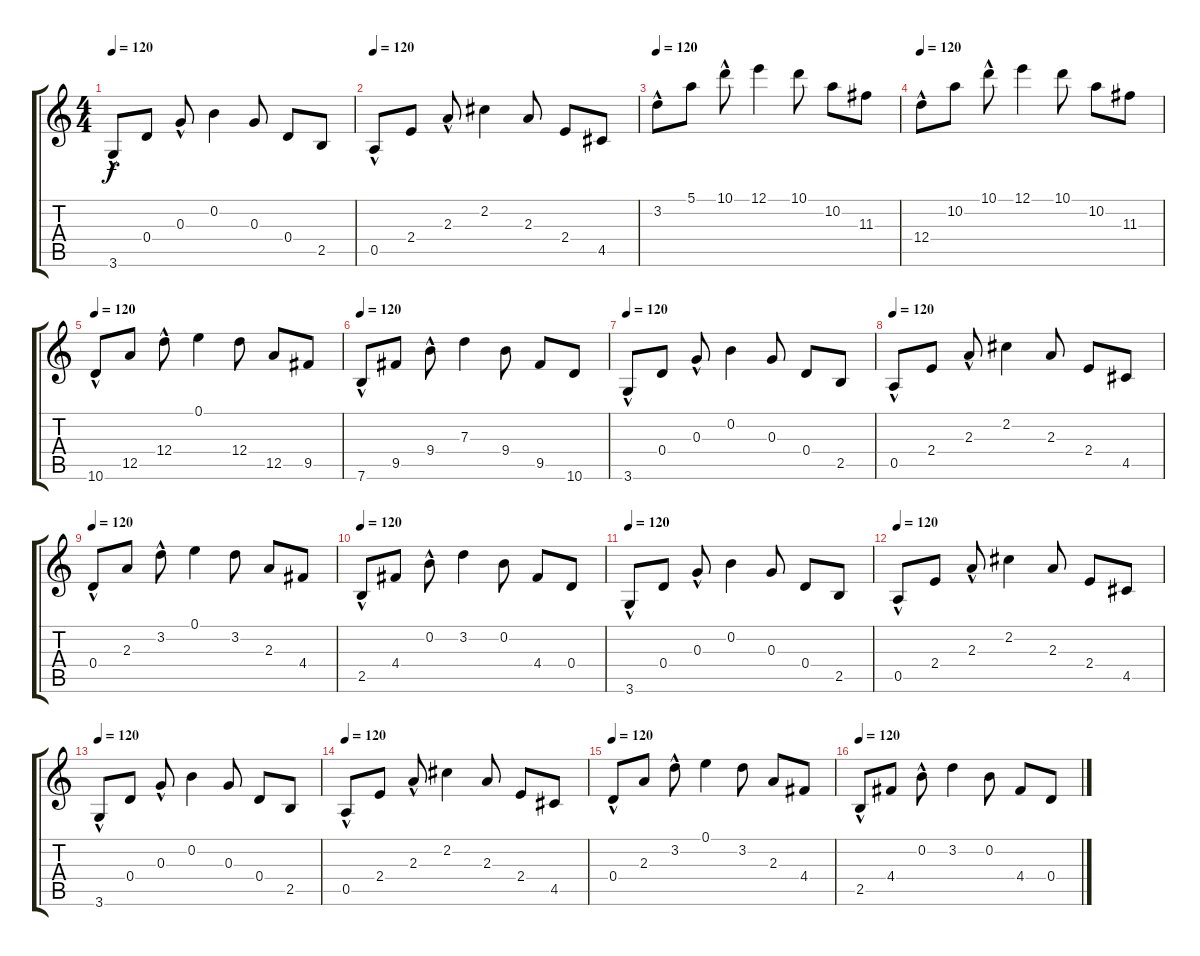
\track "" {instrument acousticguitarsteel}
\staff {score tabs}
\tuning (E4 B3 G3 D3 A2 E2) {hide}
\ts (4 4)
\tempo 120
\clef g2
\ks c
3.6{hac}.8{dy f} 0.4.8 0.3{hac}.8 0.2.4 0.3.8 0.4.8 2.5.8 |
\tempo 120
0.5{hac}.8 2.4.8 2.3{hac}.8 2.2.4 2.3.8 2.4.8 4.5.8 |
\tempo 120
3.2{hac}.8 5.1.8 10.1{hac}.8 12.1.4 10.1.8 10.2.8 11.3.8 |
\tempo 120
12.4{hac}.8 10.2.8 10.1{hac}.8 12.1.4 10.1.8 10.2.8 11.3.8 |
\tempo 120
10.6{hac}.8 12.5.8 12.4{hac}.8 0.1.4 12.4.8 12.5.8 9.5.8 |
\tempo 120
7.6{hac}.8 9.5.8 9.4{hac}.8 7.3.4 9.4.8 9.5.8 10.6.8 |
\tempo 120
3.6{hac}.8 0.4.8 0.3{hac}.8 0.2.4 0.3.8 0.4.8 2.5.8 |
\tempo 120
0.5{hac}.8 2.4.8 2.3{hac}.8 2.2.4 2.3.8 2.4.8 4.5.8 |
\tempo 120
0.4{hac}.8 2.3.8 3.2{hac}.8 0.1.4 3.2.8 2.3.8 4.4.8 |
\tempo 120
2.5{hac}.8 4.4.8 0.2{hac}.8 3.2.4 0.2.8 4.4.8 0.4.8 |
\tempo 120
3.6{hac}.8 0.4.8 0.3{hac}.8 0.2.4 0.3.8 0.4.8 2.5.8 |
\tempo 120
0.5{hac}.8 2.4.8 2.3{hac}.8 2.2.4 2.3.8 2.4.8 4.5.8 |
\tempo 120
3.6{hac}.8 0.4.8 0.3{hac}.8 0.2.4 0.3.8 0.4.8 2.5.8 |
\tempo 120
0.5{hac}.8 2.4.8 2.3{hac}.8 2.2.4 2.3.8 2.4.8 4.5.8 |
\tempo 120
0.4{hac}.8 2.3.8 3.2{hac}.8 0.1.4 3.2.8 2.3.8 4.4.8 |
\tempo 120
2.5{hac}.8 4.4.8 0.2{hac}.8 3.2.4 0.2.8 4.4.8 0.4.8
